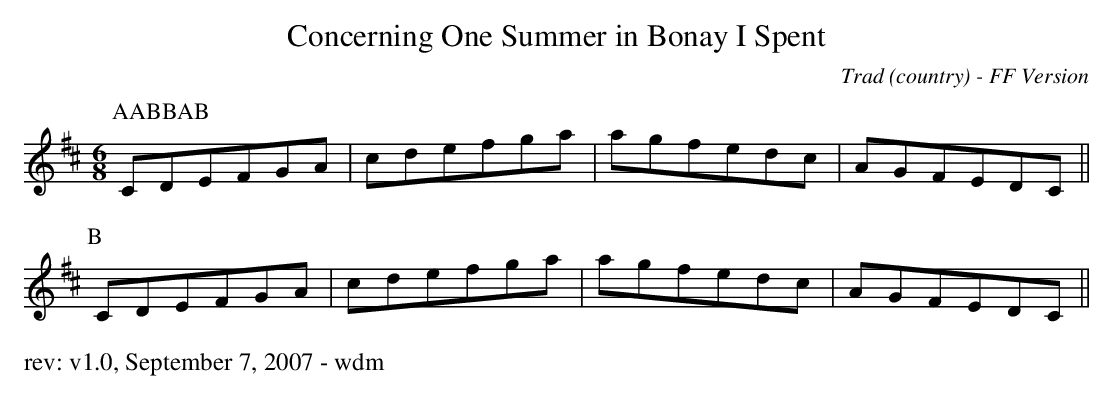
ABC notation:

X:1
T: Concerning One Summer in Bonay I Spent
O: Trad (country) - FF Version
M: 6/8
K: Dmaj
P: AABBAB
P:A
CDEFGA|cdefga|agfedc|AGFEDC||
P:B
CDEFGA|cdefga|agfedc|AGFEDC||
